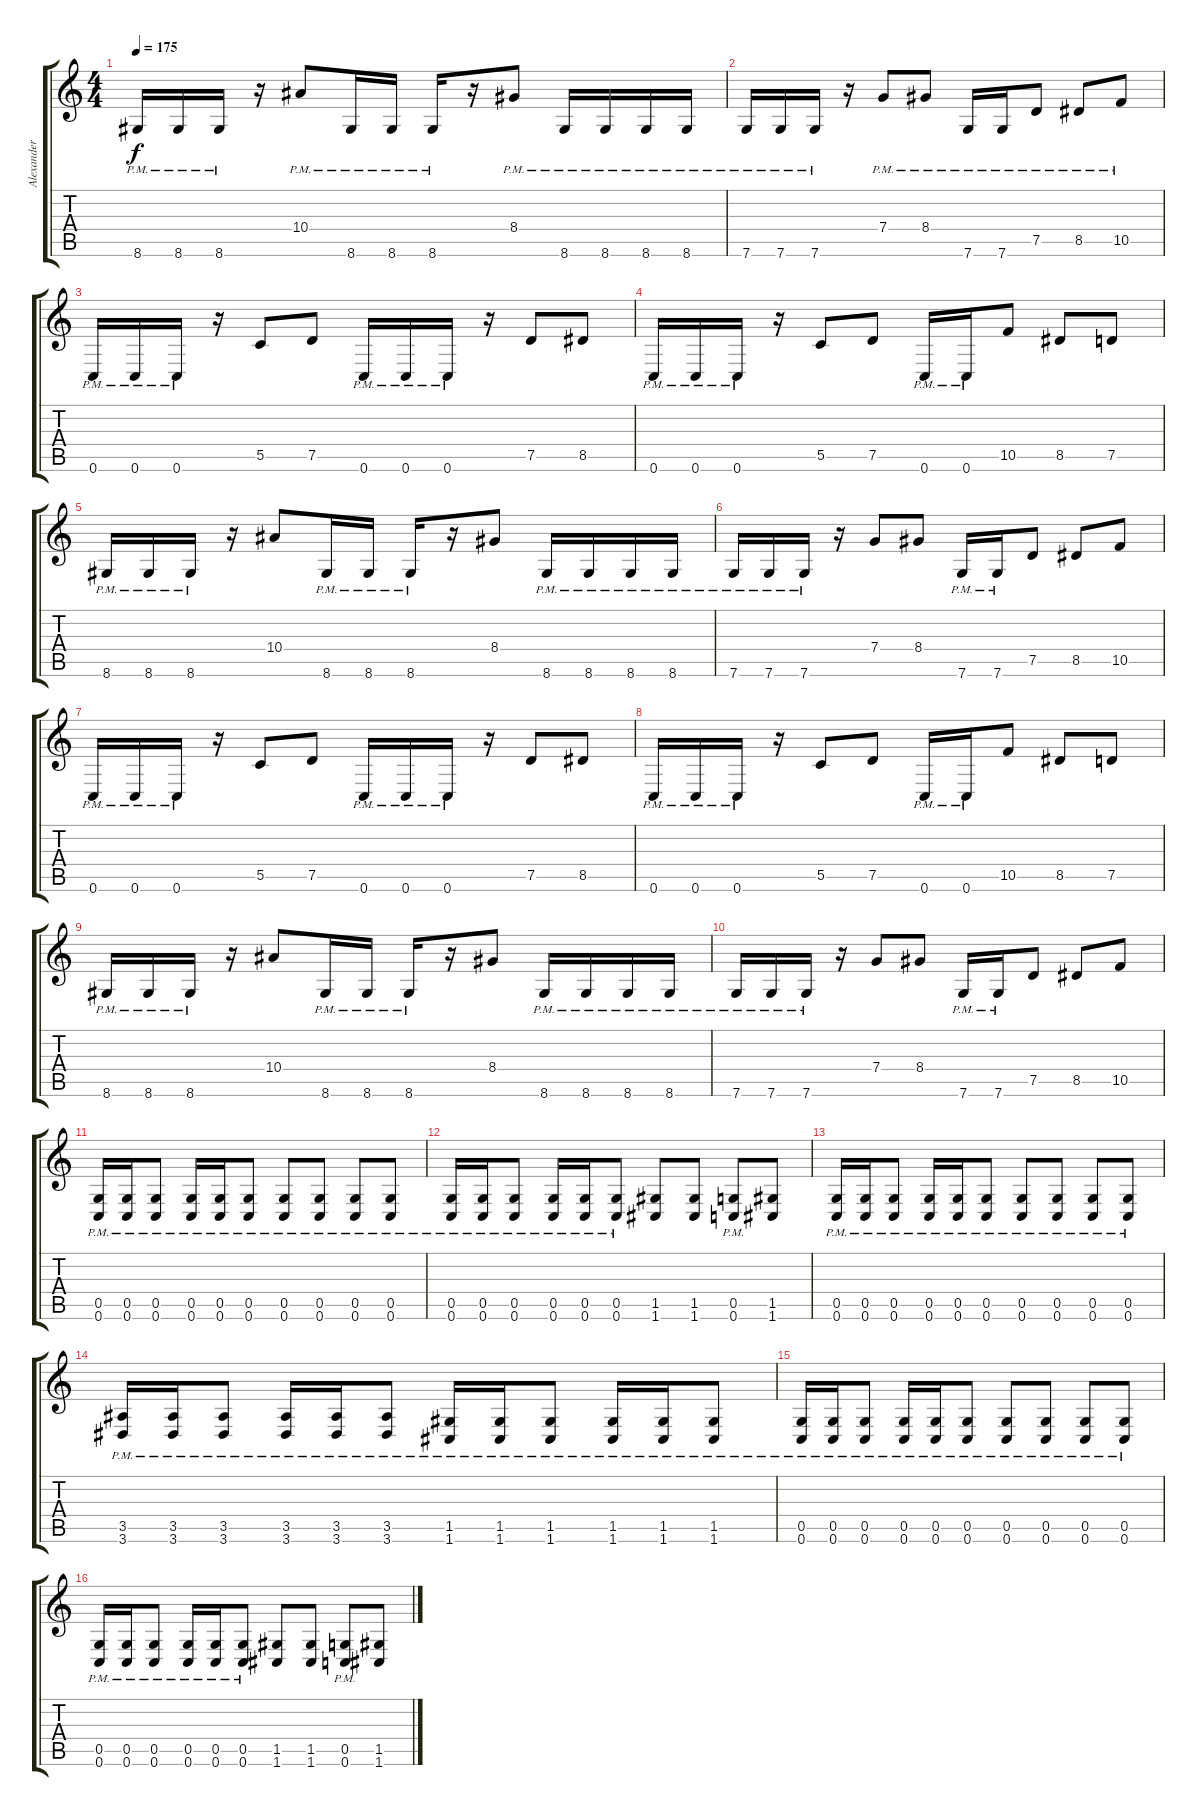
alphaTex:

\track ("Alexander Dietz " "Alexander ") {instrument distortionguitar}
\staff {score tabs}
\tuning (D4 A3 F3 C3 G2 C2) {hide}
\ts (4 4)
\tempo 175
\clef g2
\ks c
8.6{pm}.16{dy f} 8.6{pm}.16 8.6{pm}.16 r.16 10.4{pm}.8 8.6{pm}.16 8.6{pm}.16 8.6{pm}.16 r.16 8.4{pm}.8 8.6{pm}.16 8.6{pm}.16 8.6{pm}.16 8.6{pm}.16 |
7.6{pm}.16 7.6{pm}.16 7.6{pm}.16 r.16 7.4{pm}.8 8.4{pm}.8 7.6{pm}.16 7.6{pm}.16 7.5{pm}.8 8.5{pm}.8 10.5{pm}.8 |
0.6{pm}.16 0.6{pm}.16 0.6{pm}.16 r.16 5.5.8 7.5.8 0.6{pm}.16 0.6{pm}.16 0.6{pm}.16 r.16 7.5.8 8.5.8 |
0.6{pm}.16 0.6{pm}.16 0.6{pm}.16 r.16 5.5.8 7.5.8 0.6{pm}.16 0.6{pm}.16 10.5.8 8.5.8 7.5.8 |
8.6{pm}.16 8.6{pm}.16 8.6{pm}.16 r.16 10.4.8 8.6{pm}.16 8.6{pm}.16 8.6{pm}.16 r.16 8.4.8 8.6{pm}.16 8.6{pm}.16 8.6{pm}.16 8.6{pm}.16 |
7.6{pm}.16 7.6{pm}.16 7.6{pm}.16 r.16 7.4.8 8.4.8 7.6{pm}.16 7.6{pm}.16 7.5.8 8.5.8 10.5.8 |
0.6{pm}.16 0.6{pm}.16 0.6{pm}.16 r.16 5.5.8 7.5.8 0.6{pm}.16 0.6{pm}.16 0.6{pm}.16 r.16 7.5.8 8.5.8 |
0.6{pm}.16 0.6{pm}.16 0.6{pm}.16 r.16 5.5.8 7.5.8 0.6{pm}.16 0.6{pm}.16 10.5.8 8.5.8 7.5.8 |
8.6{pm}.16 8.6{pm}.16 8.6{pm}.16 r.16 10.4.8 8.6{pm}.16 8.6{pm}.16 8.6{pm}.16 r.16 8.4.8 8.6{pm}.16 8.6{pm}.16 8.6{pm}.16 8.6{pm}.16 |
7.6{pm}.16 7.6{pm}.16 7.6{pm}.16 r.16 7.4.8 8.4.8 7.6{pm}.16 7.6{pm}.16 7.5.8 8.5.8 10.5.8 |
(0.5{pm} 0.6{pm}).16 (0.5{pm} 0.6{pm}).16 (0.5{pm} 0.6{pm}).8 (0.5{pm} 0.6{pm}).16 (0.5{pm} 0.6{pm}).16 (0.5{pm} 0.6{pm}).8 (0.5{pm} 0.6{pm}).8 (0.5{pm} 0.6{pm}).8 (0.5{pm} 0.6{pm}).8 (0.5{pm} 0.6{pm}).8 |
(0.5{pm} 0.6{pm}).16 (0.5{pm} 0.6{pm}).16 (0.5{pm} 0.6{pm}).8 (0.5{pm} 0.6{pm}).16 (0.5{pm} 0.6{pm}).16 (0.5{pm} 0.6{pm}).8 (1.5 1.6).8 (1.5 1.6).8 (0.5{pm} 0.6{pm}).8 (1.5 1.6).8 |
(0.5{pm} 0.6{pm}).16 (0.5{pm} 0.6{pm}).16 (0.5{pm} 0.6{pm}).8 (0.5{pm} 0.6{pm}).16 (0.5{pm} 0.6{pm}).16 (0.5{pm} 0.6{pm}).8 (0.5{pm} 0.6{pm}).8 (0.5{pm} 0.6{pm}).8 (0.5{pm} 0.6{pm}).8 (0.5{pm} 0.6{pm}).8 |
(3.5{pm} 3.6{pm}).16 (3.5{pm} 3.6{pm}).16 (3.5{pm} 3.6{pm}).8 (3.5{pm} 3.6{pm}).16 (3.5{pm} 3.6{pm}).16 (3.5{pm} 3.6{pm}).8 (1.5{pm} 1.6{pm}).16 (1.5{pm} 1.6{pm}).16 (1.5{pm} 1.6{pm}).8 (1.5{pm} 1.6{pm}).16 (1.5{pm} 1.6{pm}).16 (1.5{pm} 1.6{pm}).8 |
(0.5{pm} 0.6{pm}).16 (0.5{pm} 0.6{pm}).16 (0.5{pm} 0.6{pm}).8 (0.5{pm} 0.6{pm}).16 (0.5{pm} 0.6{pm}).16 (0.5{pm} 0.6{pm}).8 (0.5{pm} 0.6{pm}).8 (0.5{pm} 0.6{pm}).8 (0.5{pm} 0.6{pm}).8 (0.5{pm} 0.6{pm}).8 |
(0.5{pm} 0.6{pm}).16 (0.5{pm} 0.6{pm}).16 (0.5{pm} 0.6{pm}).8 (0.5{pm} 0.6{pm}).16 (0.5{pm} 0.6{pm}).16 (0.5{pm} 0.6{pm}).8 (1.5 1.6).8 (1.5 1.6).8 (0.5{pm} 0.6{pm}).8 (1.5 1.6).8
